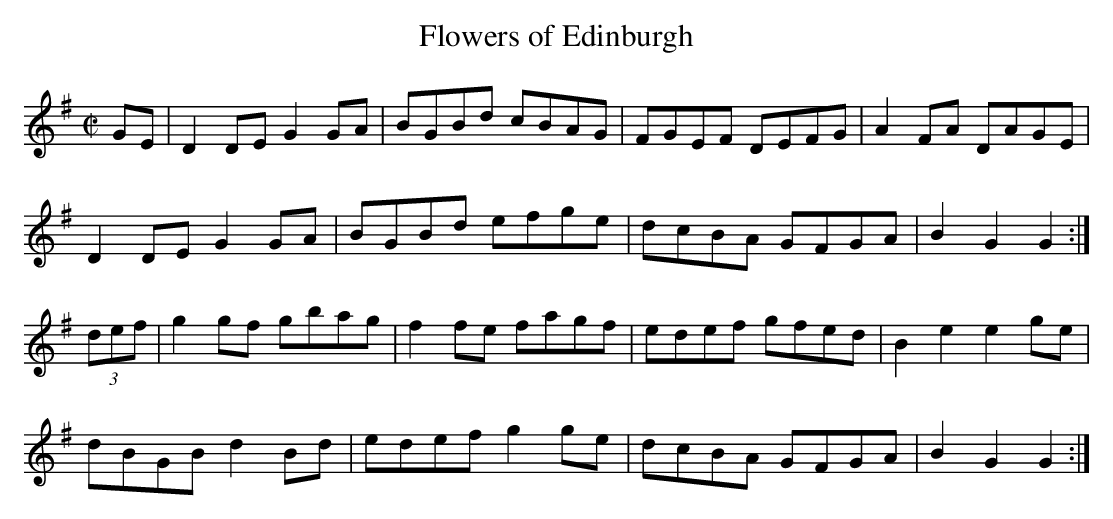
X:1
T:Flowers of Edinburgh
M:C|
L:1/8
K:G Major
GE|D2DE G2GA|BGBd cBAG|FGEF DEFG|A2FA DAGE|!
D2DE G2GA|BGBd efge|dcBA GFGA|B2G2 G2:|!
(3def|g2gf gbag|f2fe fagf|edef gfed|B2e2 e2ge|!
dBGB d2Bd|edef g2ge|dcBA GFGA|B2G2 G2:|
